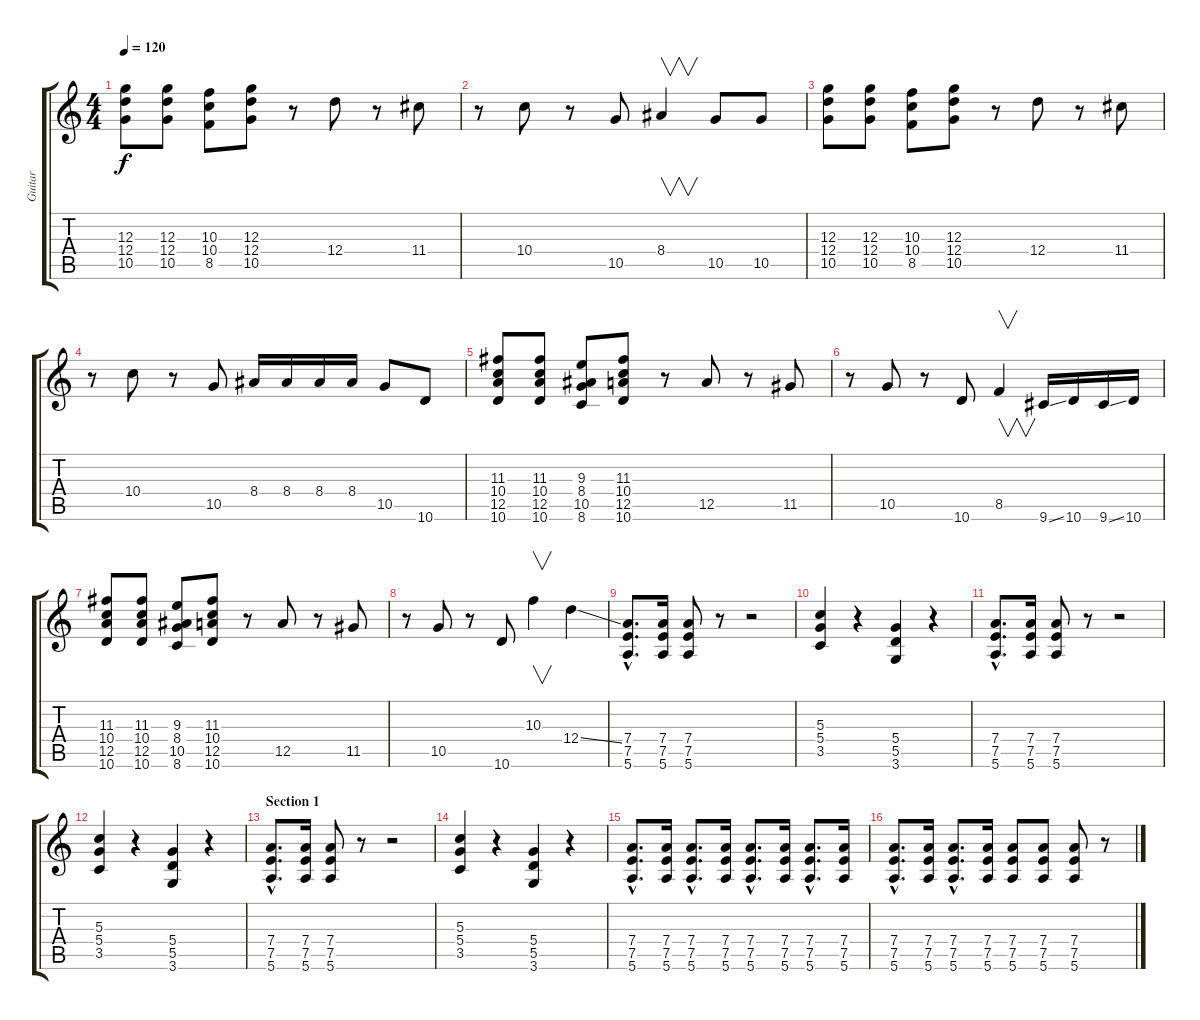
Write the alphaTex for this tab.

\track ("Guitar" "Guitar") {instrument overdrivenguitar}
\staff {score tabs}
\tuning (E4 B3 G3 D3 A2 E2) {hide}
\ts (4 4)
\tempo 120
\clef g2
\ks c
(12.3 12.4 10.5).8{dy f} (12.3 12.4 10.5).8 (10.3 10.4 8.5).8 (12.3 12.4 10.5).8 r.8 12.4.8 r.8 11.4.8 |
r.8 10.4.8 r.8 10.5.8 8.4.4{v} 10.5.8 10.5.8 |
(12.3 12.4 10.5).8 (12.3 12.4 10.5).8 (10.3 10.4 8.5).8 (12.3 12.4 10.5).8 r.8 12.4.8 r.8 11.4.8 |
r.8 10.4.8 r.8 10.5.8 8.4.16 8.4.16 8.4.16 8.4.16 10.5.8 10.6.8 |
(11.3 10.4 12.5 10.6).8 (11.3 10.4 12.5 10.6).8 (9.3 8.4 10.5 8.6).8 (11.3 10.4 12.5 10.6).8 r.8 12.5.8 r.8 11.5.8 |
r.8 10.5.8 r.8 10.6.8 8.5.4{v} 9.6{ss}.16 10.6.16 9.6{ss}.16 10.6.16 |
(11.3 10.4 12.5 10.6).8 (11.3 10.4 12.5 10.6).8 (9.3 8.4 10.5 8.6).8 (11.3 10.4 12.5 10.6).8 r.8 12.5.8 r.8 11.5.8 |
r.8 10.5.8 r.8 10.6.8 10.3.4{v} 12.4{ss}.4 |
(7.4{hac} 7.5{hac} 5.6{hac}).8{d} (7.4 7.5 5.6).16 (7.4 7.5 5.6).8 r.8 r.2 |
(5.3 5.4 3.5).4 r.4 (5.4 5.5 3.6).4 r.4 |
(7.4{hac} 7.5{hac} 5.6{hac}).8{d} (7.4 7.5 5.6).16 (7.4 7.5 5.6).8 r.8 r.2 |
(5.3 5.4 3.5).4 r.4 (5.4 5.5 3.6).4 r.4 |
\section ("" "Section 1")
(7.4{hac} 7.5{hac} 5.6{hac}).8{d} (7.4 7.5 5.6).16 (7.4 7.5 5.6).8 r.8 r.2 |
(5.3 5.4 3.5).4 r.4 (5.4 5.5 3.6).4 r.4 |
(7.4{hac} 7.5{hac} 5.6{hac}).8{d} (7.4 7.5 5.6).16 (7.4{hac} 7.5{hac} 5.6{hac}).8{d} (7.4 7.5 5.6).16 (7.4{hac} 7.5{hac} 5.6{hac}).8{d} (7.4 7.5 5.6).16 (7.4{hac} 7.5{hac} 5.6{hac}).8{d} (7.4 7.5 5.6).16 |
(7.4{hac} 7.5{hac} 5.6{hac}).8{d} (7.4 7.5 5.6).16 (7.4{hac} 7.5{hac} 5.6{hac}).8{d} (7.4 7.5 5.6).16 (7.4 7.5 5.6).8 (7.4 7.5 5.6).8 (7.4 7.5 5.6).8 r.8
